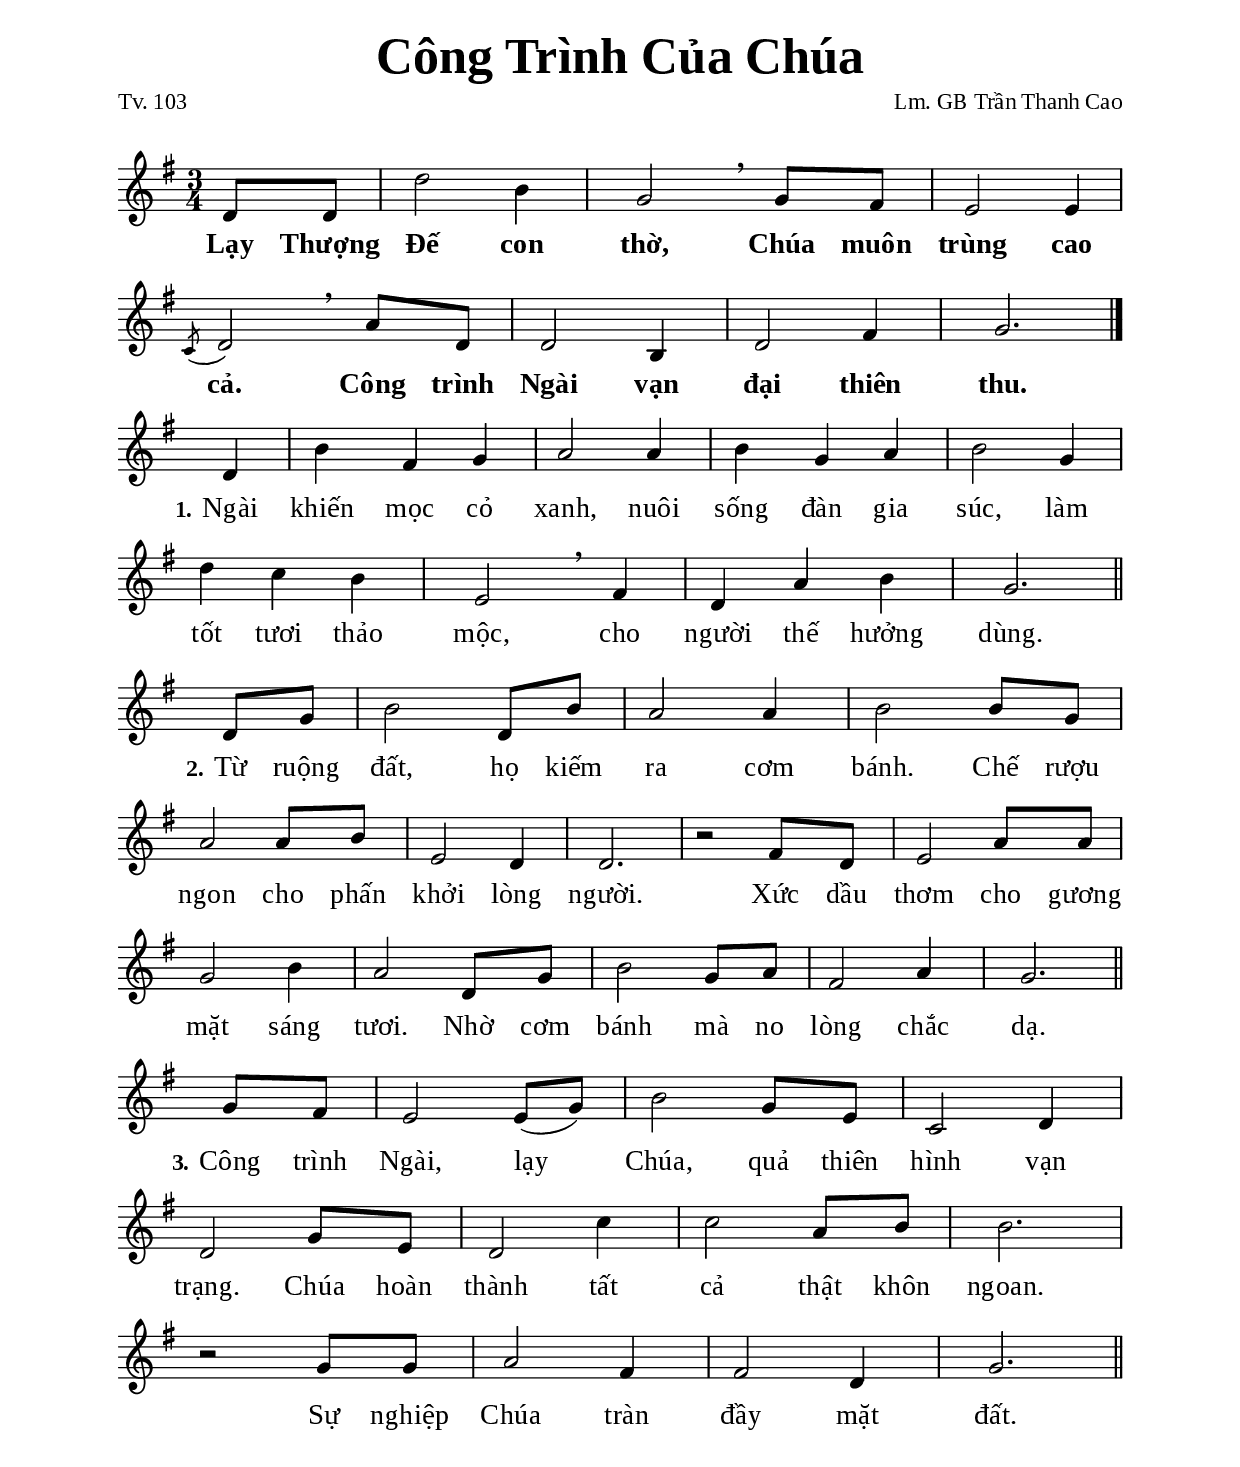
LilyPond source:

% Cài đặt chung
\version "2.22.1"
\include "english.ly"

\header {
  title = \markup { \fontsize #3 "Công Trình Của Chúa" }
  poet = "Tv. 103"
  composer = "Lm. GB Trần Thanh Cao"
  arranger = " "
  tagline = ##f
}

% Nhạc điệp khúc
nhacDiepKhuc = \relative c' {
  \partial 4 d8 d |
  d'2 b4 |
  g2 \breathe g8 fs |
  e2 e4 |
  \acciaccatura c8 d2 \breathe a'8 d, |
  d2 b4 |
  d2 fs4 |
  g2. \bar "|."
}

% Nhạc phiên khúc
nhacPhienKhucMot = \relative c' {
  \partial 4 d4 |
  b' fs g |
  a2 a4 |
  b g a |
  b2 g4 |
  d' c b |
  e,2 \breathe fs4 |
  d a' b |
  g2. \bar "||"
}

nhacPhienKhucHai = \relative c' {
  \partial 4 d8 g |
  b2 d,8 b' |
  a2 a4 |
  b2 b8 g |
  a2 a8 b |
  e,2 d4 |
  d2. |
  r2 fs8 d |
  e2 a8 a |
  g2 b4 |
  a2 d,8 g |
  b2 g8 a |
  fs2 a4 |
  g2. \bar "||"
}

nhacPhienKhucBa = \relative c'' {
  \partial 4 g8 fs |
  e2 e8 (g) |
  b2 g8 e |
  c2 d4 |
  d2 g8 e |
  d2 c'4 |
  c2 a8 b |
  b2. |
  r2 g8 g |
  a2 fs4 |
  fs2 d4 |
  g2. \bar "||"
}

% Lời điệp khúc
loiDiepKhuc = \lyricmode {
  Lạy Thượng Đế con thờ,
  Chúa muôn trùng cao cả.
  Công trình Ngài vạn đại thiên thu.
}

% Lời phiên khúc
loiPhienKhucMot = \lyricmode {
  \set stanza = #"1."
  Ngài khiến mọc cỏ xanh, nuôi sống đàn gia súc,
  làm tốt tươi thảo mộc, cho người thế hưởng dùng.
}

loiPhienKhucHai = \lyricmode {
  \set stanza = #"2."
  Từ ruộng đất, họ kiếm ra cơm bánh.
  Chế rượu ngon cho phấn khởi lòng người.
  Xức dầu thơm cho gương mặt sáng tươi.
  Nhờ cơm bánh mà no lòng chắc dạ.
}

loiPhienKhucBa = \lyricmode {
  \set stanza = #"3."
  Công trình Ngài, lạy Chúa,
  quả thiên hình vạn trạng.
  Chúa hoàn thành tất cả thật khôn ngoan.
  Sự nghiệp Chúa tràn đầy mặt đất.
}


% Dàn trang
\paper {
  #(set-paper-size "a4")
  top-margin = 20\mm
  bottom-margin = 10\mm
  left-margin = 20\mm
  right-margin = 20\mm
  indent = #0
  #(define fonts
    (make-pango-font-tree
      "Liberation Serif"
      "Liberation Serif"
      "Liberation Serif"
      (/ 20 20)))
  page-count = #1
  system-system-spacing = #'((basic-distance . 12.5)
                             (minimum-distance . 12.5)
                             (padding . 1))
  score-system-spacing = #'((basic-distance . 12.5)
                             (minimum-distance . 12.5)
                             (padding . 1))
}

% Thiết lập tông và nhịp
TongNhip = { \key g \major \time 3/4 }

\score {
  \new ChoirStaff <<
    \new Staff = diepKhuc \with {
        \consists "Merge_rests_engraver"
        %\magnifyStaff #(magstep +1)
      }
      <<
      \new Voice = beSop {
        \TongNhip \stemNeutral \nhacDiepKhuc
      }
    >>
    \new Lyrics \with {
          \override VerticalAxisGroup.
            nonstaff-relatedstaff-spacing.padding = #1.5
          \override VerticalAxisGroup.
            nonstaff-unrelatedstaff-spacing.padding = #1
        }
        \lyricsto beSop \loiDiepKhuc
  >>
  \layout {
    \override Lyrics.LyricText.font-series = #'bold
    \override Lyrics.LyricText.font-size = #+2
    \override Lyrics.LyricSpace.minimum-distance = #2.5
    \override Score.BarNumber.break-visibility = ##(#f #f #f)
    \override Score.SpacingSpanner.uniform-stretching = ##t
  }
}

\score {
  \new ChoirStaff <<
    \new Staff = phienKhuc \with {
        %\magnifyStaff #(magstep +1)
      }
      <<
      \new Voice = beSop {
        \TongNhip \nhacPhienKhucMot
      }
    >>
    \new Lyrics \with {
          \override VerticalAxisGroup.
            nonstaff-relatedstaff-spacing.padding = #1.2
          \override VerticalAxisGroup.
            nonstaff-unrelatedstaff-spacing.padding = #1
        }
        \lyricsto beSop \loiPhienKhucMot
  >>
  \layout {
    \override Staff.TimeSignature.transparent = ##t
    \override Lyrics.LyricText.font-size = #+2
    \override Lyrics.LyricSpace.minimum-distance = #3.0
    \override Score.BarNumber.break-visibility = ##(#f #f #f)
    \override Score.SpacingSpanner.uniform-stretching = ##t
  } 
}

\score {
  \new ChoirStaff <<
    \new Staff = phienKhuc \with {
        %\magnifyStaff #(magstep +1)
      }
      <<
      \new Voice = beSop {
        \TongNhip \nhacPhienKhucHai
      }
    >>
    \new Lyrics \with {
          \override VerticalAxisGroup.
            nonstaff-relatedstaff-spacing.padding = #1.2
          \override VerticalAxisGroup.
            nonstaff-unrelatedstaff-spacing.padding = #1
        }
        \lyricsto beSop \loiPhienKhucHai
  >>
  \layout {
    \override Staff.TimeSignature.transparent = ##t
    \override Lyrics.LyricText.font-size = #+2
    \override Lyrics.LyricSpace.minimum-distance = #2.5
    \override Score.BarNumber.break-visibility = ##(#f #f #f)
    \override Score.SpacingSpanner.uniform-stretching = ##t
  } 
}

\score {
  \new ChoirStaff <<
    \new Staff = phienKhuc \with {
        %\magnifyStaff #(magstep +1)
      }
      <<
      \new Voice = beSop {
        \TongNhip \nhacPhienKhucBa
      }
    >>
    \new Lyrics \with {
          \override VerticalAxisGroup.
            nonstaff-relatedstaff-spacing.padding = #1.5
          \override VerticalAxisGroup.
            nonstaff-unrelatedstaff-spacing.padding = #1
        }
        \lyricsto beSop \loiPhienKhucBa
  >>
  \layout {
    \override Staff.TimeSignature.transparent = ##t
    \override Lyrics.LyricText.font-size = #+2
    \override Lyrics.LyricSpace.minimum-distance = #3.0
    \override Score.BarNumber.break-visibility = ##(#f #f #f)
    \override Score.SpacingSpanner.uniform-stretching = ##t
  } 
}
